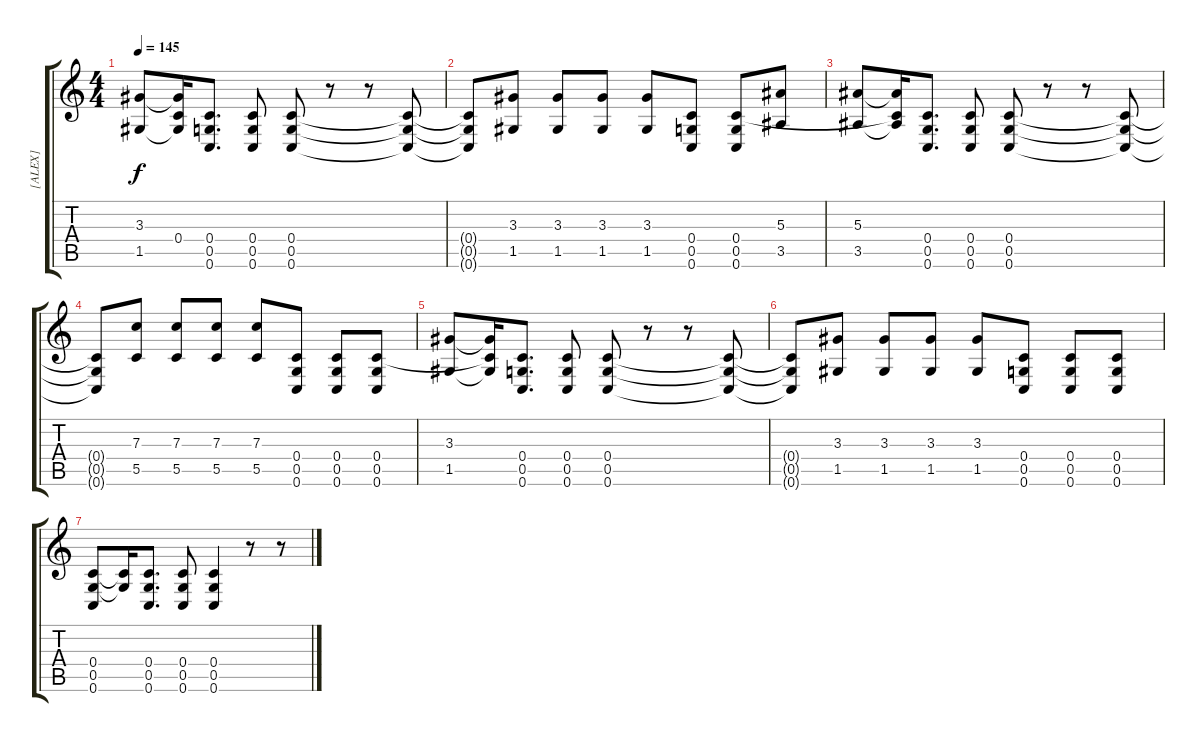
\track ("[ALEX]" "[ALEX]") {instrument overdrivenguitar}
\staff {score tabs}
\tuning (D4 A3 F3 C3 G2 C2) {hide}
\ts (4 4)
\tempo 145
\clef g2
\ks c
(3.3 1.5).8{dy f} (3.3{t} 0.4{t} 1.5{t}).16 (0.4 0.5 0.6).8{d} (0.4 0.5 0.6).8 (0.4 0.5 0.6).8 r.8 r.8 (0.4{t} 0.5{t} 0.6{t}).8 |
(0.4{t} 0.5{t} 0.6{t}).8 (3.3 1.5).8 (3.3 1.5).8 (3.3 1.5).8 (3.3 1.5).8 (0.4 0.5 0.6).8 (0.4 0.5 0.6).8 (5.3 3.5).8 |
(5.3 3.5).8 (5.3{t} 0.4{t} 3.5{t}).16 (0.4 0.5 0.6).8{d} (0.4 0.5 0.6).8 (0.4 0.5 0.6).8 r.8 r.8 (0.4{t} 0.5{t} 0.6{t}).8 |
(0.4{t} 0.5{t} 0.6{t}).8 (7.3 5.5).8 (7.3 5.5).8 (7.3 5.5).8 (7.3 5.5).8 (0.4 0.5 0.6).8 (0.4 0.5 0.6).8 (0.4 0.5 0.6).8 |
(3.3 1.5).8 (3.3{t} 0.4{t} 1.5{t}).16 (0.4 0.5 0.6).8{d} (0.4 0.5 0.6).8 (0.4 0.5 0.6).8 r.8 r.8 (0.4{t} 0.5{t} 0.6{t}).8 |
(0.4{t} 0.5{t} 0.6{t}).8 (3.3 1.5).8 (3.3 1.5).8 (3.3 1.5).8 (3.3 1.5).8 (0.4 0.5 0.6).8 (0.4 0.5 0.6).8 (0.4 0.5 0.6).8 |
(0.4 0.5 0.6).8 (0.4{t} 0.5{t}).16 (0.4 0.5 0.6).8{d} (0.4 0.5 0.6).8 (0.4 0.5 0.6).4 r.8 r.8
